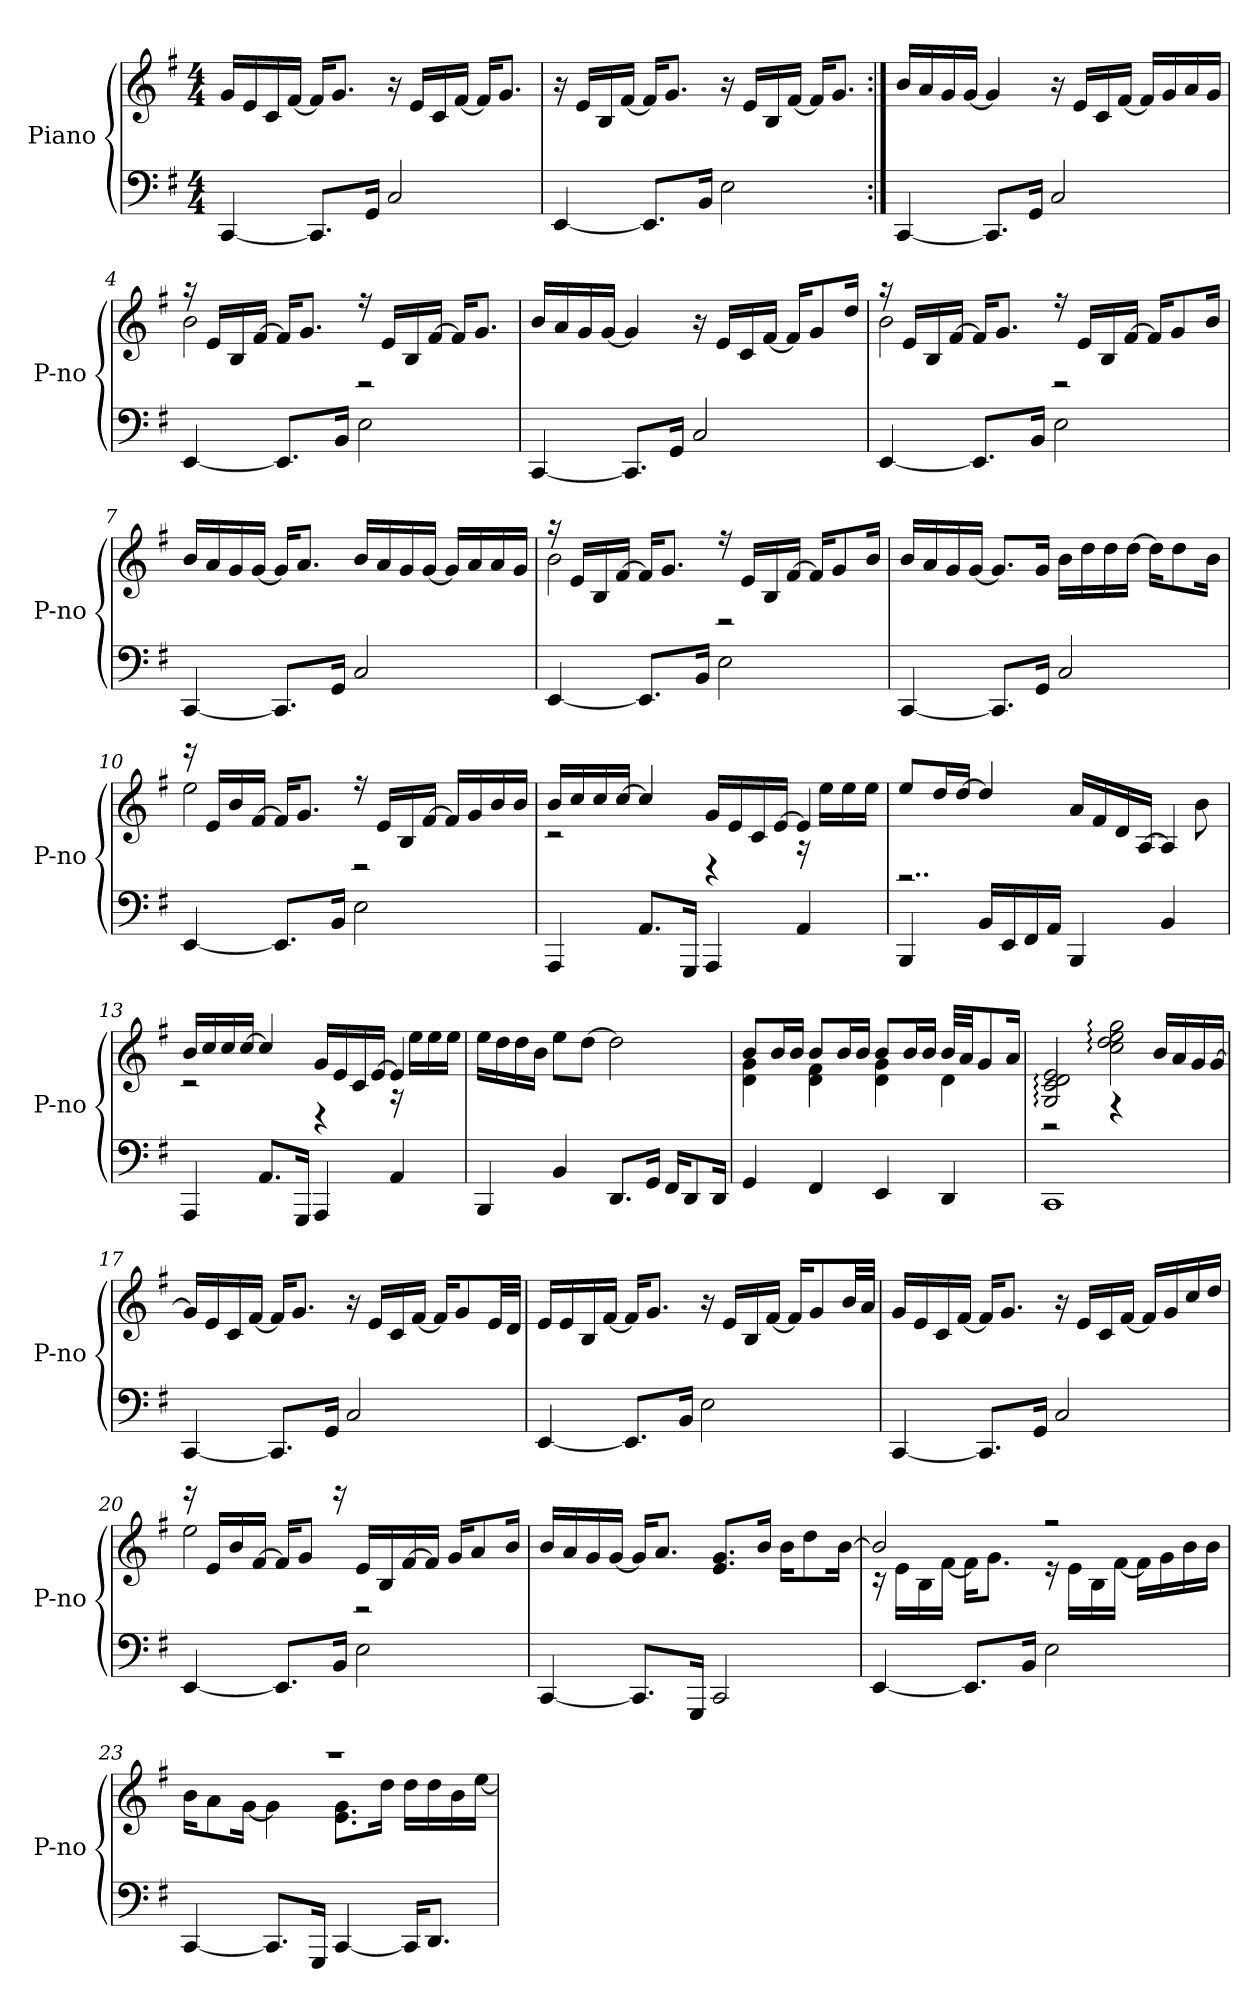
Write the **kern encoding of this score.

**kern	**kern
*part1	*part1
*staff2	*staff1
*I"Piano	*
*I'P-no	*
*clefF4	*clefG2
*k[f#]	*k[f#]
*M4/4	*M4/4
=1	=1
[4CC/	16g/LL
.	16e/
.	16c/
.	[16f#/JJ
8.CC/L]	16f#/KL]
.	8.g/J
16GG/Jk	.
2C/	16r
.	16e/LL
.	16c/
.	[16f#/JJ
.	16f#/KL]
.	8.g/J
=2	=2
[4EE/	16r
.	16e/LL
.	16B/
.	[16f#/JJ
8.EE/L]	16f#/KL]
.	8.g/J
16BB/Jk	.
2E\	16r
.	16e/LL
.	16B/
.	[16f#/JJ
.	16f#/KL]
.	8.g/J
=3:|!	=3:|!
[4CC/	16b/LL
.	16a/
.	16g/
.	[16g/JJ
8.CC/L]	4g/]
16GG/Jk	.
2C/	16r
.	16e/LL
.	16c/
.	[16f#/JJ
.	16f#/LL]
.	16g/
.	16a/
.	16g/JJ
=4	=4
*	*^
[4EE/	16r	2b\
.	16e/LL	.
.	16B/	.
.	[16f#/JJ	.
8.EE/L]	16f#/KL]	.
.	8.g/J	.
16BB/Jk	.	.
2E\	16r	2r
.	16e/LL	.
.	16B/	.
.	[16f#/JJ	.
.	16f#/KL]	.
.	8.g/J	.
*	*v	*v
=5	=5
[4CC/	16b/LL
.	16a/
.	16g/
.	[16g/JJ
8.CC/L]	4g/]
16GG/Jk	.
2C/	16r
.	16e/LL
.	16c/
.	[16f#/JJ
.	16f#/KL]
.	8g/
.	16dd/Jk
=6	=6
*	*^
[4EE/	16r	2b\
.	16e/LL	.
.	16B/	.
.	[16f#/JJ	.
8.EE/L]	16f#/KL]	.
.	8.g/J	.
16BB/Jk	.	.
2E\	16r	2r
.	16e/LL	.
.	16B/	.
.	[16f#/JJ	.
.	16f#/KL]	.
.	8g/	.
.	16b/Jk	.
*	*v	*v
=7	=7
[4CC/	16b/LL
.	16a/
.	16g/
.	[16g/JJ
8.CC/L]	16g/KL]
.	8.a/J
16GG/Jk	.
2C/	16b/LL
.	16a/
.	16g/
.	[16g/JJ
.	16g/LL]
.	16a/
.	16a/
.	16g/JJ
=8	=8
*	*^
[4EE/	16r	2b\
.	16e/LL	.
.	16B/	.
.	[16f#/JJ	.
8.EE/L]	16f#/KL]	.
.	8.g/J	.
16BB/Jk	.	.
2E\	16r	2r
.	16e/LL	.
.	16B/	.
.	[16f#/JJ	.
.	16f#/KL]	.
.	8g/	.
.	16b/Jk	.
*	*v	*v
=9	=9
[4CC/	16b/LL
.	16a/
.	16g/
.	[16g/JJ
8.CC/L]	8.g/L]
16GG/Jk	16g/Jk
2C/	16b\LL
.	16dd\
.	16dd\
.	[16dd\JJ
.	16dd\KL]
.	8dd\
.	16b\Jk
=10	=10
*	*^
[4EE/	16r	2ee\
.	16e/LL	.
.	16b/	.
.	[16f#/JJ	.
8.EE/L]	16f#/KL]	.
.	8.g/J	.
16BB/Jk	.	.
2E\	16r	2r
.	16e/LL	.
.	16B/	.
.	[16f#/JJ	.
.	16f#/LL]	.
.	16g/	.
.	16b/	.
.	16b/JJ	.
=11	=11	=11
4AAA/	16b/LL	2r
.	16cc/	.
.	16cc/	.
.	[16cc/JJ	.
8.AA/L	4cc/]	.
16GGG/Jk	.	.
4AAA/	16g/LL	4r
.	16e/	.
.	16c/	.
.	[16e/JJ	.
4AA/	4e/]	16r
.	.	16ee\LL
.	.	16ee\
.	.	16ee\JJ
=12	=12	=12
4BBB/	8ee/L	2..r
.	16dd/L	.
.	[16dd/JJ	.
16BB/LL	4dd/]	.
16EE/	.	.
16FF#/	.	.
16AA/JJ	.	.
4BBB/	16a/LL	.
.	16f#/	.
.	16d/	.
.	[16A/JJ	.
4BB/	4A/]	.
.	.	8b\
=13	=13	=13
4AAA/	16b/LL	2r
.	16cc/	.
.	16cc/	.
.	[16cc/JJ	.
8.AA/L	4cc/]	.
16GGG/Jk	.	.
4AAA/	16g/LL	4r
.	16e/	.
.	16c/	.
.	[16e/JJ	.
4AA/	4e/]	16r
.	.	16ee\LL
.	.	16ee\
.	.	16ee\JJ
*	*v	*v
=14	=14
4BBB/	16ee\LL
.	16dd\
.	16dd\
.	16b\JJ
4BB/	8ee\L
.	[8dd\J
8.DD/L	2dd\]
16GG/Jk	.
16FF#/KL	.
8DD/	.
16DD/Jk	.
=15	=15
*	*^
4GG/	8b/L	4d\ 4g\
.	16b/L	.
.	16b/JJ	.
4FF#/	8b/L	4d\ 4f#\
.	16b/L	.
.	16b/JJ	.
4EE/	8b/L	4d\ 4g\
.	16b/L	.
.	16b/JJ	.
4DD/	32b/LLL	4d\
.	32a/JJ	.
.	8g/	.
.	16a/Jk	.
=16	=16	=16
1CC	2G/: 2c/: 2d/: 2e/:	2r
.	4rF	2cc\: 2dd\: 2ee\: 2gg\:
.	16b/LL	.
.	16a/	.
.	16g/	.
.	[16g/JJ	.
*	*v	*v
=17	=17
[4CC/	16g/LL]
.	16e/
.	16c/
.	[16f#/JJ
8.CC/L]	16f#/KL]
.	8.g/J
16GG/Jk	.
2C/	16r
.	16e/LL
.	16c/
.	[16f#/JJ
.	16f#/KL]
.	8g/
.	32e/LL
.	32d/JJJ
=18	=18
[4EE/	16e/LL
.	16e/
.	16B/
.	[16f#/JJ
8.EE/L]	16f#/KL]
.	8.g/J
16BB/Jk	.
2E\	16r
.	16e/LL
.	16B/
.	[16f#/JJ
.	16f#/KL]
.	8g/
.	32b/LL
.	32a/JJJ
=19	=19
[4CC/	16g/LL
.	16e/
.	16c/
.	[16f#/JJ
8.CC/L]	16f#/KL]
.	8.g/J
16GG/Jk	.
2C/	16r
.	16e/LL
.	16c/
.	[16f#/JJ
.	16f#/LL]
.	16g/
.	16cc/
.	16dd/JJ
=20	=20
*	*^
[4EE/	16r	2ee\
.	16e/LL	.
.	16b/	.
.	[16f#/JJ	.
8.EE/L]	16f#/KL]	.
.	8g/J	.
16BB/Jk	16r	.
2E\	16e/LL	2r
.	16B/	.
.	[16f#/	.
.	16f#/JJ]	.
.	16g/KL	.
.	8a/	.
.	16b/Jk	.
*	*v	*v
=21	=21
[4CC/	16b/LL
.	16a/
.	16g/
.	[16g/JJ
8.CC/L]	16g/KL]
.	8.a/J
16GGG/Jk	.
2CC/	8.e/ 8.g/L
.	16b/Jk
.	16b\KL
.	8dd\
.	[16b\Jk
=22	=22
*	*^
[4EE/	2b/]	16r
.	.	16e\LL
.	.	16B\
.	.	[16f#\JJ
8.EE/L]	.	16f#\KL]
.	.	8.g\J
16BB/Jk	.	.
2E\	2r	16r
.	.	16e\LL
.	.	16B\
.	.	[16f#\JJ
.	.	16f#\LL]
.	.	16g\
.	.	16b\
.	.	16b\JJ
=23	=23	=23
[4CC/	1r	16b\KL
.	.	8a\
.	.	[16g\Jk
8.CC/L]	.	4g\]
16GGG/Jk	.	.
[4CC/	.	8.e\ 8.g\L
.	.	16dd\Jk
16CC/KL]	.	16dd\LL
8.DD/J	.	16dd\
.	.	16b\
.	.	[16ee\JJ
*	*v	*v
=	=
*-	*-
